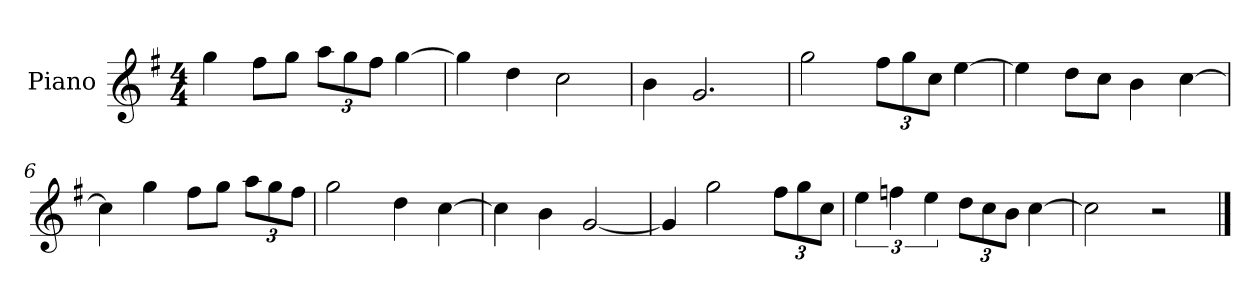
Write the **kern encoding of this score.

**kern
*part1
*staff1
*I"Piano
*I'P-no
*clefG2
*k[f#]
*M4/4
*MM90
=1
4gg\
8ff#\L
8gg\J
*Xbrackettup
12aa\L
12gg\
12ff#\J
[4gg\
=2
4gg\]
4dd\
2cc\
=3
4b\
2.g/
=4
2gg\
12ff#\L
12gg\
12cc\J
[4ee\
=5
4ee\]
8dd\L
8cc\J
4b\
[4cc\
=6
4cc\]
4gg\
8ff#\L
8gg\J
12aa\L
12gg\
12ff#\J
=7
2gg\
4dd\
[4cc\
!!LO:LB:g=z
=8
4cc\]
4b\
[2g/
=9
4g/]
2gg\
12ff#\L
12gg\
12cc\J
=10
*brackettup
6ee\
6ffn\
6ee\
*Xbrackettup
12dd\L
12cc\
12b\J
[4cc\
=11
2cc\]
2r
==
*-
